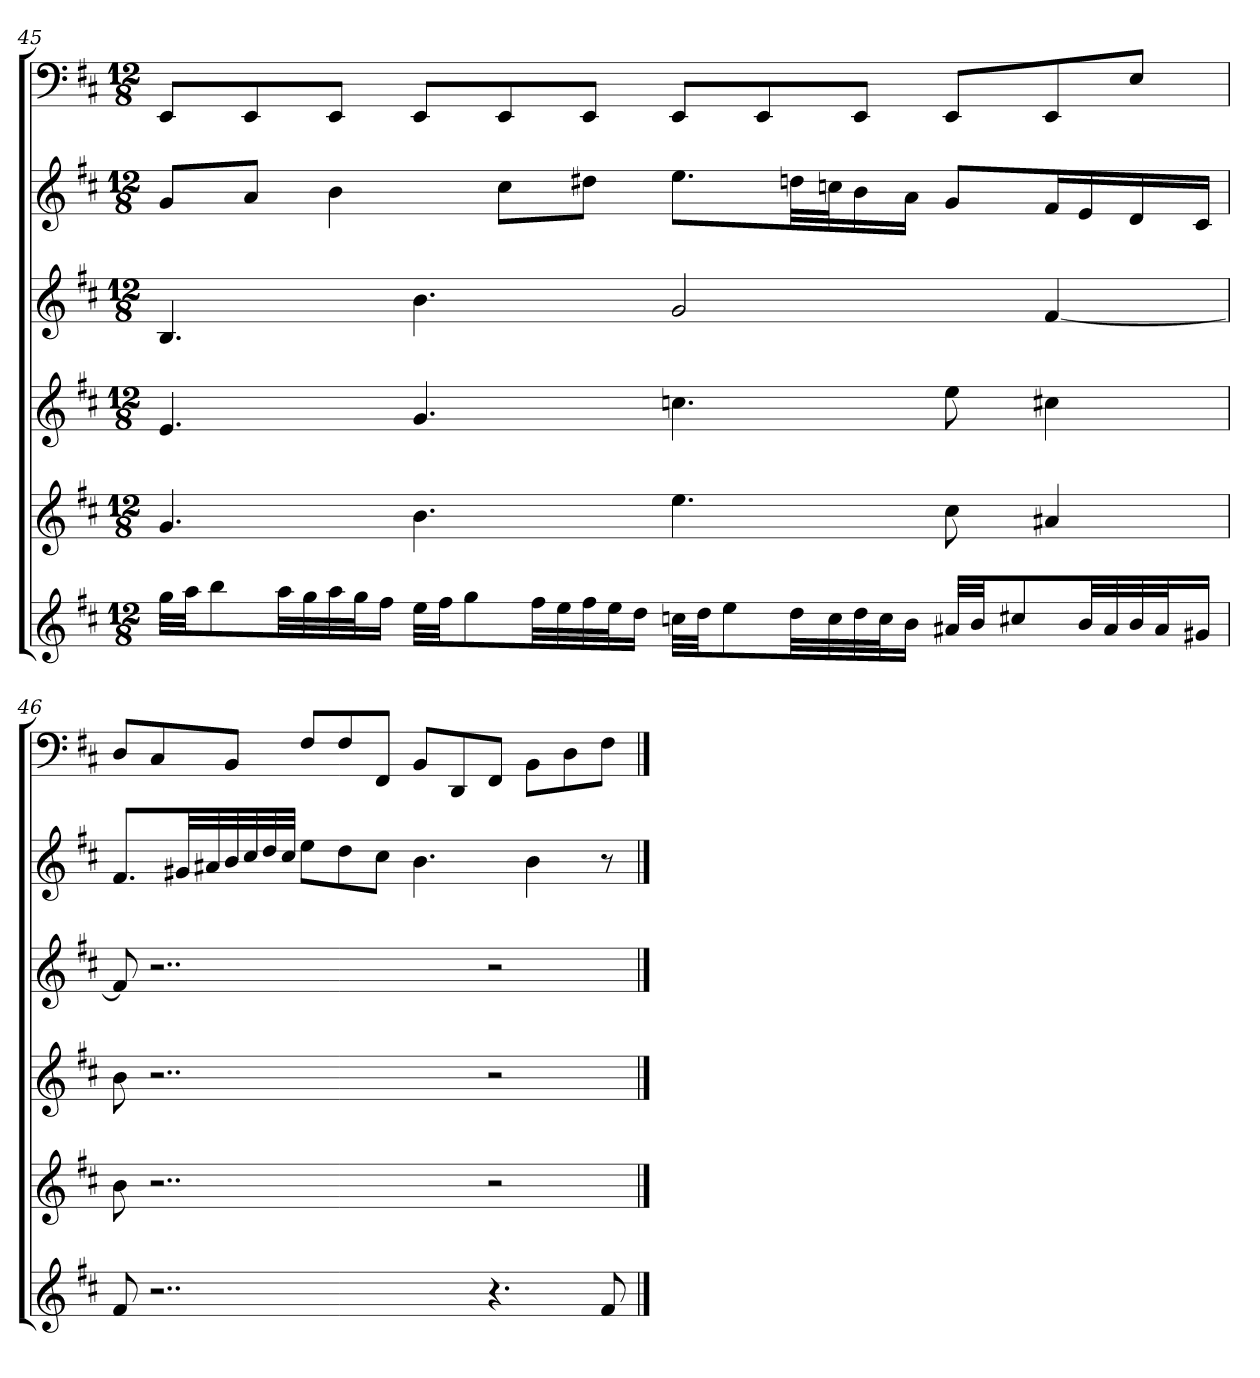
**kern	**kern	**kern	**kern	**kern	**kern
*part6	*part5	*part4	*part3	*part2	*part1
*staff6	*staff5	*staff4	*staff3	*staff2	*staff1
*k[f#c#]	*k[f#c#]	*k[f#c#]	*k[f#c#]	*k[f#c#]	*k[f#c#]
*b:	*b:	*b:	*b:	*b:	*b:
*M12/8	*M12/8	*M12/8	*M12/8	*M12/8	*M12/8
=45	=45	=45	=45	=45	=45
32ggLLL	4.g	4.e	4.B	8gL	8EEL
32aaJJ	.	.	.	.	.
8bb	.	.	.	.	.
.	.	.	.	8aJ	8EE
32aaLL	.	.	.	.	.
32gg	.	.	.	.	.
32aa	.	.	.	4b	8EEJ
32ggJ	.	.	.	.	.
16ff#JJ	.	.	.	.	.
32eeLLL	4.b	4.g	4.b	.	8EEL
32ff#JJ	.	.	.	.	.
8gg	.	.	.	.	.
.	.	.	.	8cc#L	8EE
32ff#LL	.	.	.	.	.
32ee	.	.	.	.	.
32ff#	.	.	.	8dd#XJ	8EEJ
32eeJ	.	.	.	.	.
16ddJJ	.	.	.	.	.
32ccnLLL	4.ee	4.ccn	2g	8.eeL	8EEL
32ddJJ	.	.	.	.	.
8ee	.	.	.	.	.
.	.	.	.	.	8EE
32ddLL	.	.	.	32ddnLL	.
32cc	.	.	.	32ccnJ	.
32dd	.	.	.	16b	8EEJ
32ccJ	.	.	.	.	.
16bJJ	.	.	.	16aJJ	.
32a#XLLL	8cc#	8ee	.	8gL	8EEL
32bJJ	.	.	.	.	.
8cc#X	.	.	.	.	.
.	4a#X	4cc#X	[4f#	16f#L	8EE
32bLL	.	.	.	16e	.
32a#	.	.	.	.	.
32b	.	.	.	16d	8EJ
32a#J	.	.	.	.	.
16g#XJJ	.	.	.	16c#JJ	.
=46	=46	=46	=46	=46	=46
8f#	8b	8b	8f#]	8.f#L	8DL
2..r	2..r	2..r	2..r	.	8C#
.	.	.	.	32g#XLL	.
.	.	.	.	32a#X	.
.	.	.	.	32b	8BBJ
.	.	.	.	32cc#	.
.	.	.	.	32dd	.
.	.	.	.	32cc#JJJ	.
.	.	.	.	8eeL	8F#L
.	.	.	.	8dd	8F#
.	.	.	.	8cc#J	8FF#J
.	.	.	.	4.b	8BBL
.	.	.	.	.	8DD
4.r	2r	2r	2r	.	8FF#J
.	.	.	.	4b	8BBL
.	.	.	.	.	8D
8f#	.	.	.	8r	8F#J
==	==	==	==	==	==
*-	*-	*-	*-	*-	*-
